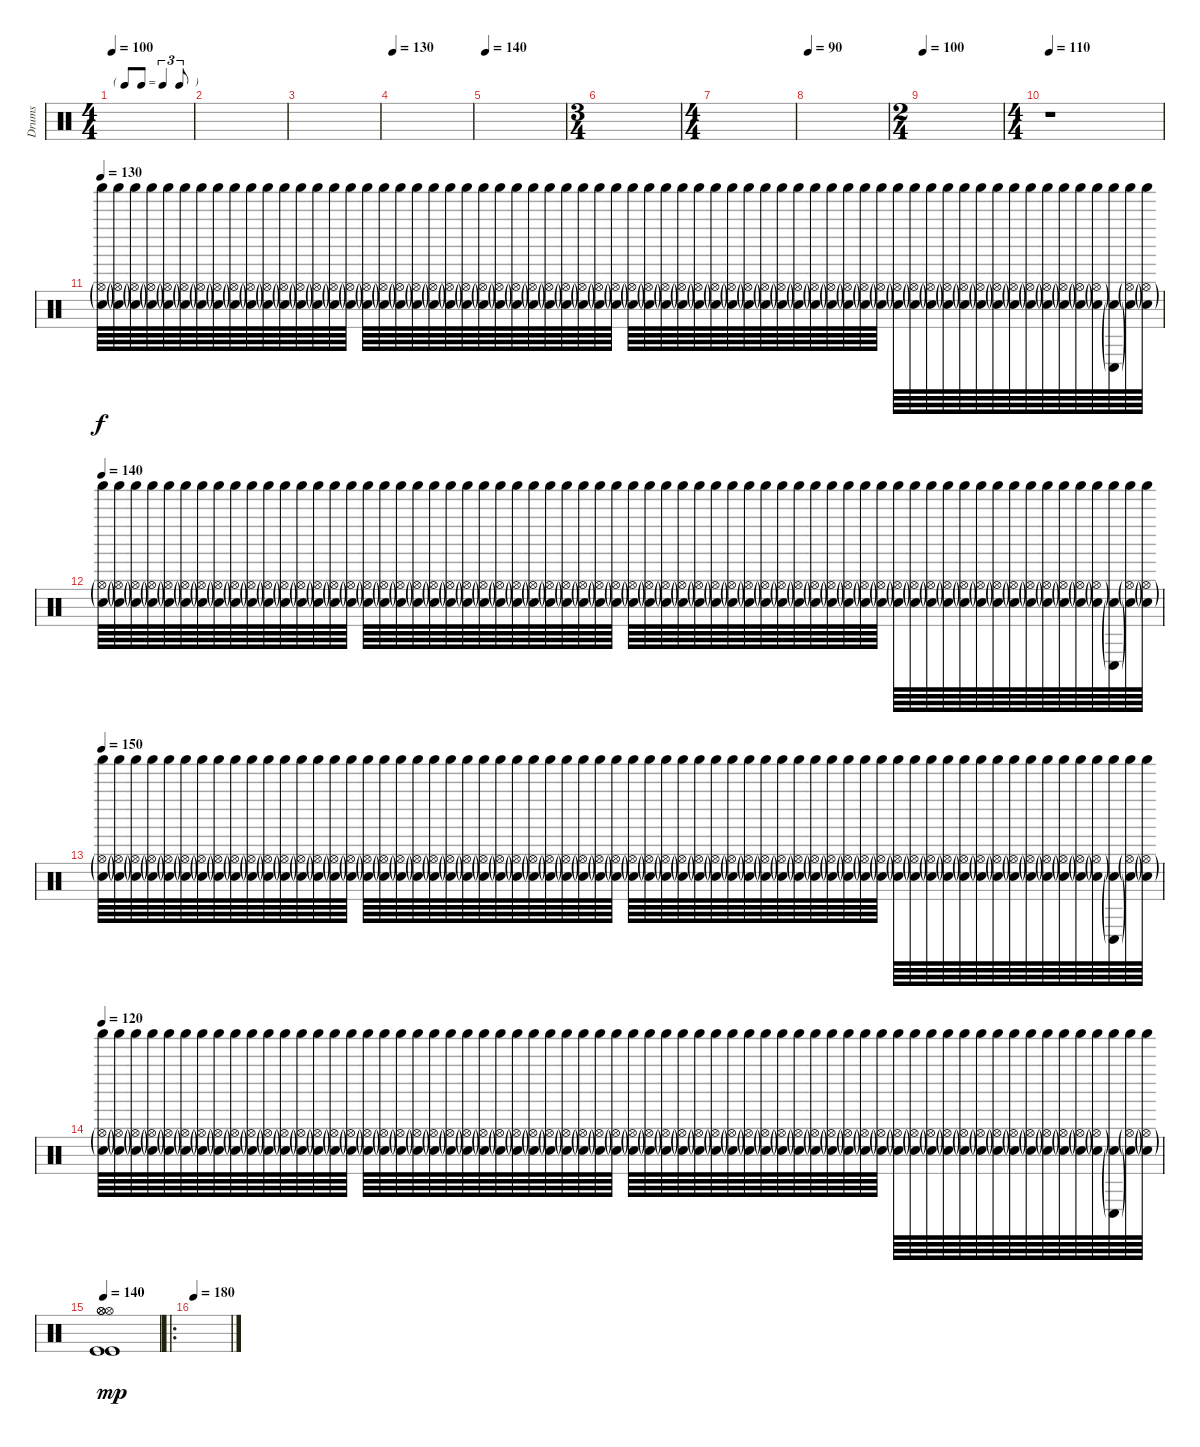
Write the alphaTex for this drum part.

\track ("Drums" "Drums") {instrument percussion}
\staff {score}
\articulation defaults
\ts (4 4)
\tf triplet8th
\tempo 100
\tempo 140
\tempo 100
\clef neutral
\ks c
|
|
|
\tempo 130
|
\tempo 140
|
\ts (3 4)
|
\ts (4 4)
|
\tempo 90
|
\ts (2 4)
\tempo 100
|
\ts (4 4)
\tempo 110
r.1 |
\tempo 130
("Shaker (hit)" "Electric Snare (hit)"{g} "Hi-Hat (open)"{g}).64 ("Shaker (hit)" "Electric Snare (hit)"{g} "Hi-Hat (open)"{g}).64 ("Shaker (hit)" "Electric Snare (hit)"{g} "Hi-Hat (open)"{g}).64 ("Shaker (hit)" "Electric Snare (hit)"{g} "Hi-Hat (open)"{g}).64 ("Shaker (hit)" "Electric Snare (hit)"{g} "Hi-Hat (open)"{g}).64 ("Shaker (hit)" "Electric Snare (hit)"{g} "Hi-Hat (open)"{g}).64 ("Shaker (hit)" "Electric Snare (hit)"{g} "Hi-Hat (open)"{g}).64 ("Shaker (hit)" "Electric Snare (hit)"{g} "Hi-Hat (open)"{g}).64 ("Shaker (hit)" "Electric Snare (hit)"{g} "Hi-Hat (open)"{g}).64 ("Shaker (hit)" "Electric Snare (hit)"{g} "Hi-Hat (open)"{g}).64 ("Shaker (hit)" "Electric Snare (hit)"{g} "Hi-Hat (open)"{g}).64 ("Shaker (hit)" "Electric Snare (hit)"{g} "Hi-Hat (open)"{g}).64 ("Shaker (hit)" "Electric Snare (hit)"{g} "Hi-Hat (open)"{g}).64 ("Shaker (hit)" "Electric Snare (hit)"{g} "Hi-Hat (open)"{g}).64 ("Shaker (hit)" "Electric Snare (hit)"{g} "Hi-Hat (open)"{g}).64 ("Shaker (hit)" "Electric Snare (hit)"{g} "Hi-Hat (open)"{g}).64 ("Shaker (hit)" "Electric Snare (hit)"{g} "Hi-Hat (open)"{g}).64 ("Shaker (hit)" "Electric Snare (hit)"{g} "Hi-Hat (open)"{g}).64 ("Shaker (hit)" "Electric Snare (hit)"{g} "Hi-Hat (open)"{g}).64 ("Shaker (hit)" "Electric Snare (hit)"{g} "Hi-Hat (open)"{g}).64 ("Shaker (hit)" "Electric Snare (hit)"{g} "Hi-Hat (open)"{g}).64 ("Shaker (hit)" "Electric Snare (hit)"{g} "Hi-Hat (open)"{g}).64 ("Shaker (hit)" "Electric Snare (hit)"{g} "Hi-Hat (open)"{g}).64 ("Shaker (hit)" "Electric Snare (hit)"{g} "Hi-Hat (open)"{g}).64 ("Shaker (hit)" "Electric Snare (hit)"{g} "Hi-Hat (open)"{g}).64 ("Shaker (hit)" "Electric Snare (hit)"{g} "Hi-Hat (open)"{g}).64 ("Shaker (hit)" "Electric Snare (hit)"{g} "Hi-Hat (open)"{g}).64 ("Shaker (hit)" "Electric Snare (hit)"{g} "Hi-Hat (open)"{g}).64 ("Shaker (hit)" "Electric Snare (hit)"{g} "Hi-Hat (open)"{g}).64 ("Shaker (hit)" "Electric Snare (hit)"{g} "Hi-Hat (open)"{g}).64 ("Shaker (hit)" "Electric Snare (hit)"{g} "Hi-Hat (open)"{g}).64 ("Shaker (hit)" "Electric Snare (hit)"{g} "Hi-Hat (open)"{g}).64 ("Shaker (hit)" "Electric Snare (hit)"{g} "Hi-Hat (open)"{g}).64 ("Shaker (hit)" "Electric Snare (hit)"{g} "Hi-Hat (open)"{g}).64 ("Shaker (hit)" "Electric Snare (hit)"{g} "Hi-Hat (open)"{g}).64 ("Shaker (hit)" "Electric Snare (hit)"{g} "Hi-Hat (open)"{g}).64 ("Shaker (hit)" "Electric Snare (hit)"{g} "Hi-Hat (open)"{g}).64 ("Shaker (hit)" "Electric Snare (hit)"{g} "Hi-Hat (open)"{g}).64 ("Shaker (hit)" "Electric Snare (hit)"{g} "Hi-Hat (open)"{g}).64 ("Shaker (hit)" "Electric Snare (hit)"{g} "Hi-Hat (open)"{g}).64 ("Shaker (hit)" "Electric Snare (hit)"{g} "Hi-Hat (open)"{g}).64 ("Shaker (hit)" "Electric Snare (hit)"{g} "Hi-Hat (open)"{g}).64 ("Shaker (hit)" "Electric Snare (hit)"{g} "Hi-Hat (open)"{g}).64 ("Shaker (hit)" "Electric Snare (hit)"{g} "Hi-Hat (open)"{g}).64 ("Shaker (hit)" "Electric Snare (hit)"{g} "Hi-Hat (open)"{g}).64 ("Shaker (hit)" "Electric Snare (hit)"{g} "Hi-Hat (open)"{g}).64 ("Shaker (hit)" "Electric Snare (hit)"{g} "Hi-Hat (open)"{g}).64 ("Shaker (hit)" "Electric Snare (hit)"{g} "Hi-Hat (open)"{g}).64 ("Shaker (hit)" "Electric Snare (hit)"{g} "Hi-Hat (open)"{g}).64 ("Shaker (hit)" "Electric Snare (hit)"{g} "Hi-Hat (open)"{g}).64 ("Shaker (hit)" "Electric Snare (hit)"{g} "Hi-Hat (open)"{g}).64 ("Shaker (hit)" "Electric Snare (hit)"{g} "Hi-Hat (open)"{g}).64 ("Shaker (hit)" "Electric Snare (hit)"{g} "Hi-Hat (open)"{g}).64 ("Shaker (hit)" "Electric Snare (hit)"{g} "Hi-Hat (open)"{g}).64 ("Shaker (hit)" "Electric Snare (hit)"{g} "Hi-Hat (open)"{g}).64 ("Shaker (hit)" "Electric Snare (hit)"{g} "Hi-Hat (open)"{g}).64 ("Shaker (hit)" "Electric Snare (hit)"{g} "Hi-Hat (open)"{g}).64 ("Shaker (hit)" "Electric Snare (hit)"{g} "Hi-Hat (open)"{g}).64 ("Shaker (hit)" "Electric Snare (hit)"{g} "Hi-Hat (open)"{g}).64 ("Shaker (hit)" "Electric Snare (hit)"{g} "Hi-Hat (open)"{g}).64 ("Shaker (hit)" "Electric Snare (hit)"{g} "Hi-Hat (open)"{g}).64 ("Shaker (hit)" "Electric Snare (hit)"{g} "Conga low (hit)"{g}).64 ("Shaker (hit)" "Electric Snare (hit)"{g} "Hi-Hat (open)"{g}).64 ("Shaker (hit)" "Electric Snare (hit)"{g} "Hi-Hat (open)"{g}).64 |
\tempo 140
("Shaker (hit)" "Electric Snare (hit)"{g} "Hi-Hat (open)"{g}).64 ("Shaker (hit)" "Electric Snare (hit)"{g} "Hi-Hat (open)"{g}).64 ("Shaker (hit)" "Electric Snare (hit)"{g} "Hi-Hat (open)"{g}).64 ("Shaker (hit)" "Electric Snare (hit)"{g} "Hi-Hat (open)"{g}).64 ("Shaker (hit)" "Electric Snare (hit)"{g} "Hi-Hat (open)"{g}).64 ("Shaker (hit)" "Electric Snare (hit)"{g} "Hi-Hat (open)"{g}).64 ("Shaker (hit)" "Electric Snare (hit)"{g} "Hi-Hat (open)"{g}).64 ("Shaker (hit)" "Electric Snare (hit)"{g} "Hi-Hat (open)"{g}).64 ("Shaker (hit)" "Electric Snare (hit)"{g} "Hi-Hat (open)"{g}).64 ("Shaker (hit)" "Electric Snare (hit)"{g} "Hi-Hat (open)"{g}).64 ("Shaker (hit)" "Electric Snare (hit)"{g} "Hi-Hat (open)"{g}).64 ("Shaker (hit)" "Electric Snare (hit)"{g} "Hi-Hat (open)"{g}).64 ("Shaker (hit)" "Electric Snare (hit)"{g} "Hi-Hat (open)"{g}).64 ("Shaker (hit)" "Electric Snare (hit)"{g} "Hi-Hat (open)"{g}).64 ("Shaker (hit)" "Electric Snare (hit)"{g} "Hi-Hat (open)"{g}).64 ("Shaker (hit)" "Electric Snare (hit)"{g} "Hi-Hat (open)"{g}).64 ("Shaker (hit)" "Electric Snare (hit)"{g} "Hi-Hat (open)"{g}).64 ("Shaker (hit)" "Electric Snare (hit)"{g} "Hi-Hat (open)"{g}).64 ("Shaker (hit)" "Electric Snare (hit)"{g} "Hi-Hat (open)"{g}).64 ("Shaker (hit)" "Electric Snare (hit)"{g} "Hi-Hat (open)"{g}).64 ("Shaker (hit)" "Electric Snare (hit)"{g} "Hi-Hat (open)"{g}).64 ("Shaker (hit)" "Electric Snare (hit)"{g} "Hi-Hat (open)"{g}).64 ("Shaker (hit)" "Electric Snare (hit)"{g} "Hi-Hat (open)"{g}).64 ("Shaker (hit)" "Electric Snare (hit)"{g} "Hi-Hat (open)"{g}).64 ("Shaker (hit)" "Electric Snare (hit)"{g} "Hi-Hat (open)"{g}).64 ("Shaker (hit)" "Electric Snare (hit)"{g} "Hi-Hat (open)"{g}).64 ("Shaker (hit)" "Electric Snare (hit)"{g} "Hi-Hat (open)"{g}).64 ("Shaker (hit)" "Electric Snare (hit)"{g} "Hi-Hat (open)"{g}).64 ("Shaker (hit)" "Electric Snare (hit)"{g} "Hi-Hat (open)"{g}).64 ("Shaker (hit)" "Electric Snare (hit)"{g} "Hi-Hat (open)"{g}).64 ("Shaker (hit)" "Electric Snare (hit)"{g} "Hi-Hat (open)"{g}).64 ("Shaker (hit)" "Electric Snare (hit)"{g} "Hi-Hat (open)"{g}).64 ("Shaker (hit)" "Electric Snare (hit)"{g} "Hi-Hat (open)"{g}).64 ("Shaker (hit)" "Electric Snare (hit)"{g} "Hi-Hat (open)"{g}).64 ("Shaker (hit)" "Electric Snare (hit)"{g} "Hi-Hat (open)"{g}).64 ("Shaker (hit)" "Electric Snare (hit)"{g} "Hi-Hat (open)"{g}).64 ("Shaker (hit)" "Electric Snare (hit)"{g} "Hi-Hat (open)"{g}).64 ("Shaker (hit)" "Electric Snare (hit)"{g} "Hi-Hat (open)"{g}).64 ("Shaker (hit)" "Electric Snare (hit)"{g} "Hi-Hat (open)"{g}).64 ("Shaker (hit)" "Electric Snare (hit)"{g} "Hi-Hat (open)"{g}).64 ("Shaker (hit)" "Electric Snare (hit)"{g} "Hi-Hat (open)"{g}).64 ("Shaker (hit)" "Electric Snare (hit)"{g} "Hi-Hat (open)"{g}).64 ("Shaker (hit)" "Electric Snare (hit)"{g} "Hi-Hat (open)"{g}).64 ("Shaker (hit)" "Electric Snare (hit)"{g} "Hi-Hat (open)"{g}).64 ("Shaker (hit)" "Electric Snare (hit)"{g} "Hi-Hat (open)"{g}).64 ("Shaker (hit)" "Electric Snare (hit)"{g} "Hi-Hat (open)"{g}).64 ("Shaker (hit)" "Electric Snare (hit)"{g} "Hi-Hat (open)"{g}).64 ("Shaker (hit)" "Electric Snare (hit)"{g} "Hi-Hat (open)"{g}).64 ("Shaker (hit)" "Electric Snare (hit)"{g} "Hi-Hat (open)"{g}).64 ("Shaker (hit)" "Electric Snare (hit)"{g} "Hi-Hat (open)"{g}).64 ("Shaker (hit)" "Electric Snare (hit)"{g} "Hi-Hat (open)"{g}).64 ("Shaker (hit)" "Electric Snare (hit)"{g} "Hi-Hat (open)"{g}).64 ("Shaker (hit)" "Electric Snare (hit)"{g} "Hi-Hat (open)"{g}).64 ("Shaker (hit)" "Electric Snare (hit)"{g} "Hi-Hat (open)"{g}).64 ("Shaker (hit)" "Electric Snare (hit)"{g} "Hi-Hat (open)"{g}).64 ("Shaker (hit)" "Electric Snare (hit)"{g} "Hi-Hat (open)"{g}).64 ("Shaker (hit)" "Electric Snare (hit)"{g} "Hi-Hat (open)"{g}).64 ("Shaker (hit)" "Electric Snare (hit)"{g} "Hi-Hat (open)"{g}).64 ("Shaker (hit)" "Electric Snare (hit)"{g} "Hi-Hat (open)"{g}).64 ("Shaker (hit)" "Electric Snare (hit)"{g} "Hi-Hat (open)"{g}).64 ("Shaker (hit)" "Electric Snare (hit)"{g} "Hi-Hat (open)"{g}).64 ("Shaker (hit)" "Electric Snare (hit)"{g} "Conga low (hit)"{g}).64 ("Shaker (hit)" "Electric Snare (hit)"{g} "Hi-Hat (open)"{g}).64 ("Shaker (hit)" "Electric Snare (hit)"{g} "Hi-Hat (open)"{g}).64 |
\tempo 150
("Shaker (hit)" "Electric Snare (hit)"{g} "Hi-Hat (open)"{g}).64 ("Shaker (hit)" "Electric Snare (hit)"{g} "Hi-Hat (open)"{g}).64 ("Shaker (hit)" "Electric Snare (hit)"{g} "Hi-Hat (open)"{g}).64 ("Shaker (hit)" "Electric Snare (hit)"{g} "Hi-Hat (open)"{g}).64 ("Shaker (hit)" "Electric Snare (hit)"{g} "Hi-Hat (open)"{g}).64 ("Shaker (hit)" "Electric Snare (hit)"{g} "Hi-Hat (open)"{g}).64 ("Shaker (hit)" "Electric Snare (hit)"{g} "Hi-Hat (open)"{g}).64 ("Shaker (hit)" "Electric Snare (hit)"{g} "Hi-Hat (open)"{g}).64 ("Shaker (hit)" "Electric Snare (hit)"{g} "Hi-Hat (open)"{g}).64 ("Shaker (hit)" "Electric Snare (hit)"{g} "Hi-Hat (open)"{g}).64 ("Shaker (hit)" "Electric Snare (hit)"{g} "Hi-Hat (open)"{g}).64 ("Shaker (hit)" "Electric Snare (hit)"{g} "Hi-Hat (open)"{g}).64 ("Shaker (hit)" "Electric Snare (hit)"{g} "Hi-Hat (open)"{g}).64 ("Shaker (hit)" "Electric Snare (hit)"{g} "Hi-Hat (open)"{g}).64 ("Shaker (hit)" "Electric Snare (hit)"{g} "Hi-Hat (open)"{g}).64 ("Shaker (hit)" "Electric Snare (hit)"{g} "Hi-Hat (open)"{g}).64 ("Shaker (hit)" "Electric Snare (hit)"{g} "Hi-Hat (open)"{g}).64 ("Shaker (hit)" "Electric Snare (hit)"{g} "Hi-Hat (open)"{g}).64 ("Shaker (hit)" "Electric Snare (hit)"{g} "Hi-Hat (open)"{g}).64 ("Shaker (hit)" "Electric Snare (hit)"{g} "Hi-Hat (open)"{g}).64 ("Shaker (hit)" "Electric Snare (hit)"{g} "Hi-Hat (open)"{g}).64 ("Shaker (hit)" "Electric Snare (hit)"{g} "Hi-Hat (open)"{g}).64 ("Shaker (hit)" "Electric Snare (hit)"{g} "Hi-Hat (open)"{g}).64 ("Shaker (hit)" "Electric Snare (hit)"{g} "Hi-Hat (open)"{g}).64 ("Shaker (hit)" "Electric Snare (hit)"{g} "Hi-Hat (open)"{g}).64 ("Shaker (hit)" "Electric Snare (hit)"{g} "Hi-Hat (open)"{g}).64 ("Shaker (hit)" "Electric Snare (hit)"{g} "Hi-Hat (open)"{g}).64 ("Shaker (hit)" "Electric Snare (hit)"{g} "Hi-Hat (open)"{g}).64 ("Shaker (hit)" "Electric Snare (hit)"{g} "Hi-Hat (open)"{g}).64 ("Shaker (hit)" "Electric Snare (hit)"{g} "Hi-Hat (open)"{g}).64 ("Shaker (hit)" "Electric Snare (hit)"{g} "Hi-Hat (open)"{g}).64 ("Shaker (hit)" "Electric Snare (hit)"{g} "Hi-Hat (open)"{g}).64 ("Shaker (hit)" "Electric Snare (hit)"{g} "Hi-Hat (open)"{g}).64 ("Shaker (hit)" "Electric Snare (hit)"{g} "Hi-Hat (open)"{g}).64 ("Shaker (hit)" "Electric Snare (hit)"{g} "Hi-Hat (open)"{g}).64 ("Shaker (hit)" "Electric Snare (hit)"{g} "Hi-Hat (open)"{g}).64 ("Shaker (hit)" "Electric Snare (hit)"{g} "Hi-Hat (open)"{g}).64 ("Shaker (hit)" "Electric Snare (hit)"{g} "Hi-Hat (open)"{g}).64 ("Shaker (hit)" "Electric Snare (hit)"{g} "Hi-Hat (open)"{g}).64 ("Shaker (hit)" "Electric Snare (hit)"{g} "Hi-Hat (open)"{g}).64 ("Shaker (hit)" "Electric Snare (hit)"{g} "Hi-Hat (open)"{g}).64 ("Shaker (hit)" "Electric Snare (hit)"{g} "Hi-Hat (open)"{g}).64 ("Shaker (hit)" "Electric Snare (hit)"{g} "Hi-Hat (open)"{g}).64 ("Shaker (hit)" "Electric Snare (hit)"{g} "Hi-Hat (open)"{g}).64 ("Shaker (hit)" "Electric Snare (hit)"{g} "Hi-Hat (open)"{g}).64 ("Shaker (hit)" "Electric Snare (hit)"{g} "Hi-Hat (open)"{g}).64 ("Shaker (hit)" "Electric Snare (hit)"{g} "Hi-Hat (open)"{g}).64 ("Shaker (hit)" "Electric Snare (hit)"{g} "Hi-Hat (open)"{g}).64 ("Shaker (hit)" "Electric Snare (hit)"{g} "Hi-Hat (open)"{g}).64 ("Shaker (hit)" "Electric Snare (hit)"{g} "Hi-Hat (open)"{g}).64 ("Shaker (hit)" "Electric Snare (hit)"{g} "Hi-Hat (open)"{g}).64 ("Shaker (hit)" "Electric Snare (hit)"{g} "Hi-Hat (open)"{g}).64 ("Shaker (hit)" "Electric Snare (hit)"{g} "Hi-Hat (open)"{g}).64 ("Shaker (hit)" "Electric Snare (hit)"{g} "Hi-Hat (open)"{g}).64 ("Shaker (hit)" "Electric Snare (hit)"{g} "Hi-Hat (open)"{g}).64 ("Shaker (hit)" "Electric Snare (hit)"{g} "Hi-Hat (open)"{g}).64 ("Shaker (hit)" "Electric Snare (hit)"{g} "Hi-Hat (open)"{g}).64 ("Shaker (hit)" "Electric Snare (hit)"{g} "Hi-Hat (open)"{g}).64 ("Shaker (hit)" "Electric Snare (hit)"{g} "Hi-Hat (open)"{g}).64 ("Shaker (hit)" "Electric Snare (hit)"{g} "Hi-Hat (open)"{g}).64 ("Shaker (hit)" "Electric Snare (hit)"{g} "Hi-Hat (open)"{g}).64 ("Shaker (hit)" "Electric Snare (hit)"{g} "Conga low (hit)"{g}).64 ("Shaker (hit)" "Electric Snare (hit)"{g} "Hi-Hat (open)"{g}).64 ("Shaker (hit)" "Electric Snare (hit)"{g} "Hi-Hat (open)"{g}).64 |
\tempo 120
("Shaker (hit)" "Electric Snare (hit)"{g} "Hi-Hat (open)"{g}).64 ("Shaker (hit)" "Electric Snare (hit)"{g} "Hi-Hat (open)"{g}).64 ("Shaker (hit)" "Electric Snare (hit)"{g} "Hi-Hat (open)"{g}).64 ("Shaker (hit)" "Electric Snare (hit)"{g} "Hi-Hat (open)"{g}).64 ("Shaker (hit)" "Electric Snare (hit)"{g} "Hi-Hat (open)"{g}).64 ("Shaker (hit)" "Electric Snare (hit)"{g} "Hi-Hat (open)"{g}).64 ("Shaker (hit)" "Electric Snare (hit)"{g} "Hi-Hat (open)"{g}).64 ("Shaker (hit)" "Electric Snare (hit)"{g} "Hi-Hat (open)"{g}).64 ("Shaker (hit)" "Electric Snare (hit)"{g} "Hi-Hat (open)"{g}).64 ("Shaker (hit)" "Electric Snare (hit)"{g} "Hi-Hat (open)"{g}).64 ("Shaker (hit)" "Electric Snare (hit)"{g} "Hi-Hat (open)"{g}).64 ("Shaker (hit)" "Electric Snare (hit)"{g} "Hi-Hat (open)"{g}).64 ("Shaker (hit)" "Electric Snare (hit)"{g} "Hi-Hat (open)"{g}).64 ("Shaker (hit)" "Electric Snare (hit)"{g} "Hi-Hat (open)"{g}).64 ("Shaker (hit)" "Electric Snare (hit)"{g} "Hi-Hat (open)"{g}).64 ("Shaker (hit)" "Electric Snare (hit)"{g} "Hi-Hat (open)"{g}).64 ("Shaker (hit)" "Electric Snare (hit)"{g} "Hi-Hat (open)"{g}).64 ("Shaker (hit)" "Electric Snare (hit)"{g} "Hi-Hat (open)"{g}).64 ("Shaker (hit)" "Electric Snare (hit)"{g} "Hi-Hat (open)"{g}).64 ("Shaker (hit)" "Electric Snare (hit)"{g} "Hi-Hat (open)"{g}).64 ("Shaker (hit)" "Electric Snare (hit)"{g} "Hi-Hat (open)"{g}).64 ("Shaker (hit)" "Electric Snare (hit)"{g} "Hi-Hat (open)"{g}).64 ("Shaker (hit)" "Electric Snare (hit)"{g} "Hi-Hat (open)"{g}).64 ("Shaker (hit)" "Electric Snare (hit)"{g} "Hi-Hat (open)"{g}).64 ("Shaker (hit)" "Electric Snare (hit)"{g} "Hi-Hat (open)"{g}).64 ("Shaker (hit)" "Electric Snare (hit)"{g} "Hi-Hat (open)"{g}).64 ("Shaker (hit)" "Electric Snare (hit)"{g} "Hi-Hat (open)"{g}).64 ("Shaker (hit)" "Electric Snare (hit)"{g} "Hi-Hat (open)"{g}).64 ("Shaker (hit)" "Electric Snare (hit)"{g} "Hi-Hat (open)"{g}).64 ("Shaker (hit)" "Electric Snare (hit)"{g} "Hi-Hat (open)"{g}).64 ("Shaker (hit)" "Electric Snare (hit)"{g} "Hi-Hat (open)"{g}).64 ("Shaker (hit)" "Electric Snare (hit)"{g} "Hi-Hat (open)"{g}).64 ("Shaker (hit)" "Electric Snare (hit)"{g} "Hi-Hat (open)"{g}).64 ("Shaker (hit)" "Electric Snare (hit)"{g} "Hi-Hat (open)"{g}).64 ("Shaker (hit)" "Electric Snare (hit)"{g} "Hi-Hat (open)"{g}).64 ("Shaker (hit)" "Electric Snare (hit)"{g} "Hi-Hat (open)"{g}).64 ("Shaker (hit)" "Electric Snare (hit)"{g} "Hi-Hat (open)"{g}).64 ("Shaker (hit)" "Electric Snare (hit)"{g} "Hi-Hat (open)"{g}).64 ("Shaker (hit)" "Electric Snare (hit)"{g} "Hi-Hat (open)"{g}).64 ("Shaker (hit)" "Electric Snare (hit)"{g} "Hi-Hat (open)"{g}).64 ("Shaker (hit)" "Electric Snare (hit)"{g} "Hi-Hat (open)"{g}).64 ("Shaker (hit)" "Electric Snare (hit)"{g} "Hi-Hat (open)"{g}).64 ("Shaker (hit)" "Electric Snare (hit)"{g} "Hi-Hat (open)"{g}).64 ("Shaker (hit)" "Electric Snare (hit)"{g} "Hi-Hat (open)"{g}).64 ("Shaker (hit)" "Electric Snare (hit)"{g} "Hi-Hat (open)"{g}).64 ("Shaker (hit)" "Electric Snare (hit)"{g} "Hi-Hat (open)"{g}).64 ("Shaker (hit)" "Electric Snare (hit)"{g} "Hi-Hat (open)"{g}).64 ("Shaker (hit)" "Electric Snare (hit)"{g} "Hi-Hat (open)"{g}).64 ("Shaker (hit)" "Electric Snare (hit)"{g} "Hi-Hat (open)"{g}).64 ("Shaker (hit)" "Electric Snare (hit)"{g} "Hi-Hat (open)"{g}).64 ("Shaker (hit)" "Electric Snare (hit)"{g} "Hi-Hat (open)"{g}).64 ("Shaker (hit)" "Electric Snare (hit)"{g} "Hi-Hat (open)"{g}).64 ("Shaker (hit)" "Electric Snare (hit)"{g} "Hi-Hat (open)"{g}).64 ("Shaker (hit)" "Electric Snare (hit)"{g} "Hi-Hat (open)"{g}).64 ("Shaker (hit)" "Electric Snare (hit)"{g} "Hi-Hat (open)"{g}).64 ("Shaker (hit)" "Electric Snare (hit)"{g} "Hi-Hat (open)"{g}).64 ("Shaker (hit)" "Electric Snare (hit)"{g} "Hi-Hat (open)"{g}).64 ("Shaker (hit)" "Electric Snare (hit)"{g} "Hi-Hat (open)"{g}).64 ("Shaker (hit)" "Electric Snare (hit)"{g} "Hi-Hat (open)"{g}).64 ("Shaker (hit)" "Electric Snare (hit)"{g} "Hi-Hat (open)"{g}).64 ("Shaker (hit)" "Electric Snare (hit)"{g} "Hi-Hat (open)"{g}).64 ("Shaker (hit)" "Electric Snare (hit)"{g} "Conga low (hit)"{g}).64 ("Shaker (hit)" "Electric Snare (hit)"{g} "Hi-Hat (open)"{g}).64 ("Shaker (hit)" "Electric Snare (hit)"{g} "Hi-Hat (open)"{g}).64 |
\tempo 140
("Hi-Hat (open)" "Hi-Hat (open)" "Kick (hit)" "Hi-Hat (open)" "Kick (hit)").1{dy mp} |
\ro
\tempo 180
